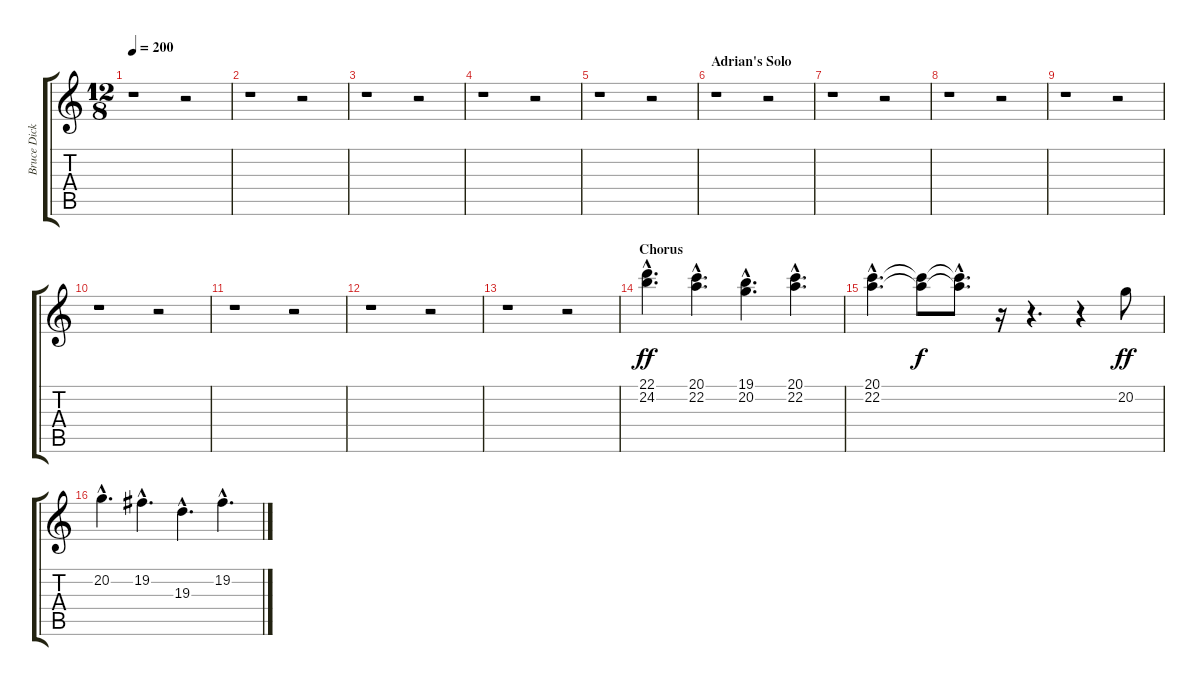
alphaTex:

\track ("Bruce Dickinson" "Bruce Dick") {instrument choiraahs}
\staff {score tabs}
\tuning (E4 B3 G3 D3 A2 E2) {hide}
\ts (12 8)
\tempo 200
\clef g2
\ks c
r.1{dy ff} r.2 |
r.1 r.2 |
r.1 r.2 |
r.1 r.2 |
r.1 r.2 |
\section ("" "Adrian's Solo")
r.1 r.2 |
r.1 r.2 |
r.1 r.2 |
r.1 r.2 |
r.1 r.2 |
r.1 r.2 |
r.1 r.2 |
r.1 r.2 |
\section ("" "Chorus")
(22.1{hac} 24.2{hac}).4{d} (20.1{hac} 22.2{hac}).4{d} (19.1{hac} 20.2{hac}).4{d} (20.1{hac} 22.2{hac}).4{d} |
(20.1{hac} 22.2{hac}).4{d} (20.1{t} 22.2{t}).8{dy f} (20.1{hac t} 22.2{hac t}).8{d} r.16 r.4{d} r.4 20.2.8{dy ff} |
20.2{hac}.4{d} 19.2{hac}.4{d} 19.3{hac}.4{d} 19.2{hac}.4{d}
